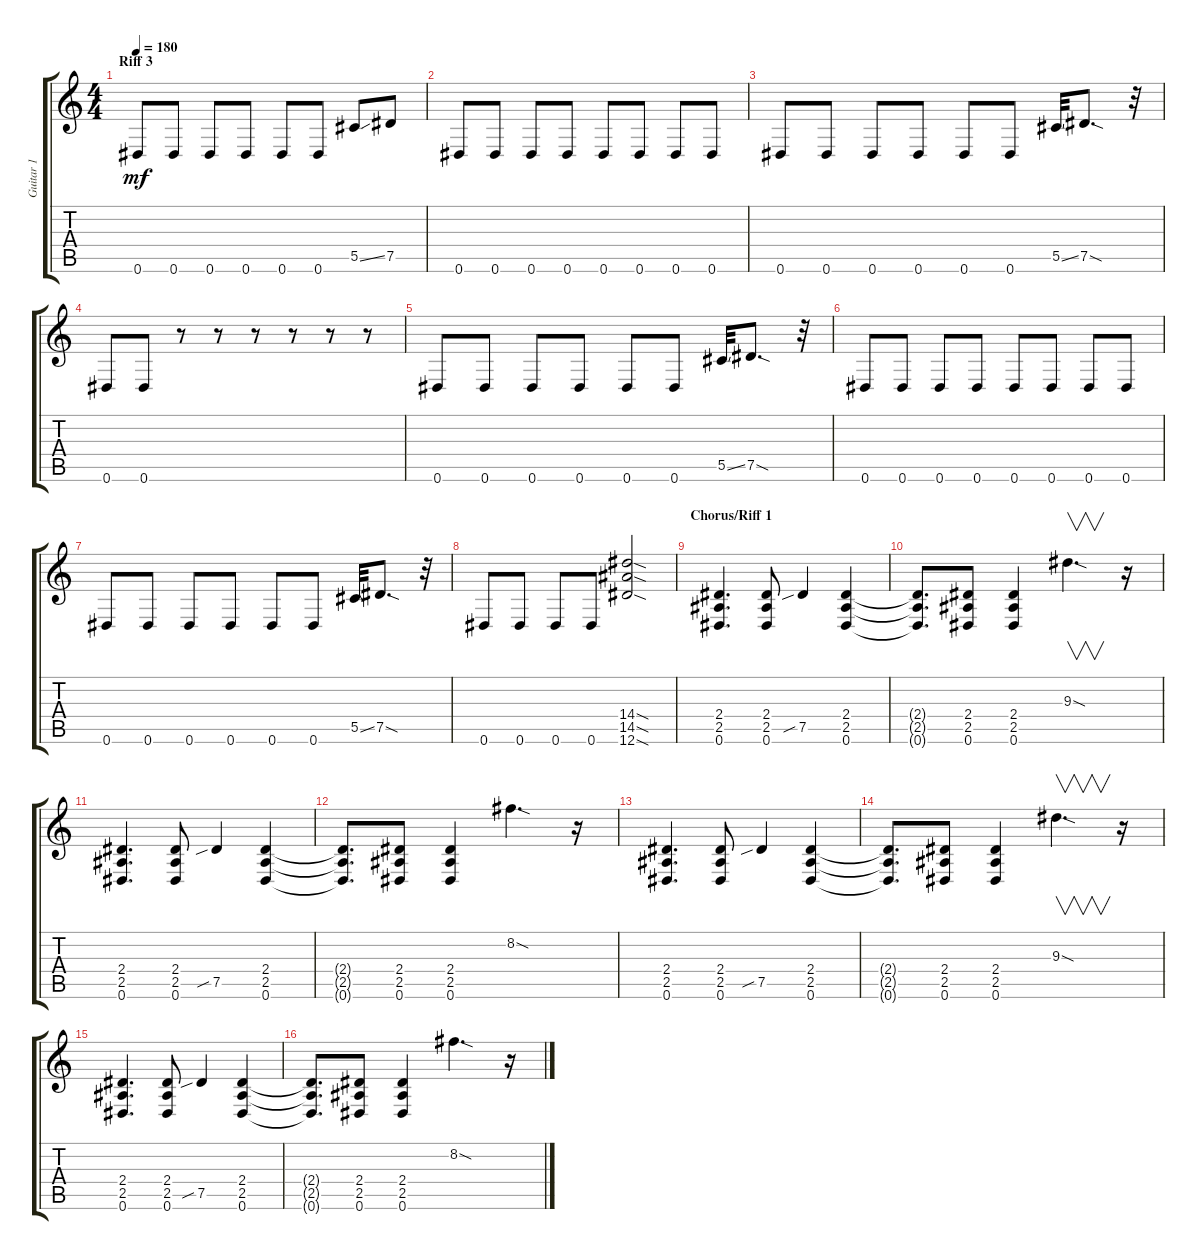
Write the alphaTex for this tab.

\track ("Guitar 1" "Guitar 1") {instrument distortionguitar}
\staff {score tabs}
\tuning (Eb4 Bb3 Gb3 Db3 Ab2 Eb2) {hide}
\ts (4 4)
\section ("" "Riff 3")
\tempo 180
\clef g2
\ks c
0.6.8{dy mf} 0.6.8 0.6.8 0.6.8 0.6.8 0.6.8 5.5{ss}.8 7.5.8 |
0.6.8 0.6.8 0.6.8 0.6.8 0.6.8 0.6.8 0.6.8 0.6.8 |
0.6.8 0.6.8 0.6.8 0.6.8 0.6.8 0.6.8 5.5{ss}.32 7.5{sod}.8{d} r.32 |
0.6.8 0.6.8 r.8 r.8 r.8 r.8 r.8 r.8 |
0.6.8 0.6.8 0.6.8 0.6.8 0.6.8 0.6.8 5.5{ss}.32 7.5{sod}.8{d} r.32 |
0.6.8 0.6.8 0.6.8 0.6.8 0.6.8 0.6.8 0.6.8 0.6.8 |
0.6.8 0.6.8 0.6.8 0.6.8 0.6.8 0.6.8 5.5{ss}.32 7.5{sod}.8{d} r.32 |
0.6.8 0.6.8 0.6.8 0.6.8 (14.4{sod} 14.5{sod} 12.6{sod}).2 |
\section ("" "Chorus/Riff 1")
(2.4 2.5 0.6).4{d} (2.4 2.5 0.6).8 7.5{sib}.4 (2.4 2.5 0.6).4 |
(2.4{t} 2.5{t} 0.6{t}).8{d} (2.4 2.5 0.6).8 (2.4 2.5 0.6).4 9.3{sod}.4{v d} r.16 |
(2.4 2.5 0.6).4{d} (2.4 2.5 0.6).8 7.5{sib}.4 (2.4 2.5 0.6).4 |
(2.4{t} 2.5{t} 0.6{t}).8{d} (2.4 2.5 0.6).8 (2.4 2.5 0.6).4 8.2{sod}.4{d} r.16 |
(2.4 2.5 0.6).4{d} (2.4 2.5 0.6).8 7.5{sib}.4 (2.4 2.5 0.6).4 |
(2.4{t} 2.5{t} 0.6{t}).8{d} (2.4 2.5 0.6).8 (2.4 2.5 0.6).4 9.3{sod}.4{v d} r.16 |
(2.4 2.5 0.6).4{d} (2.4 2.5 0.6).8 7.5{sib}.4 (2.4 2.5 0.6).4 |
(2.4{t} 2.5{t} 0.6{t}).8{d} (2.4 2.5 0.6).8 (2.4 2.5 0.6).4 8.2{sod}.4{d} r.16
